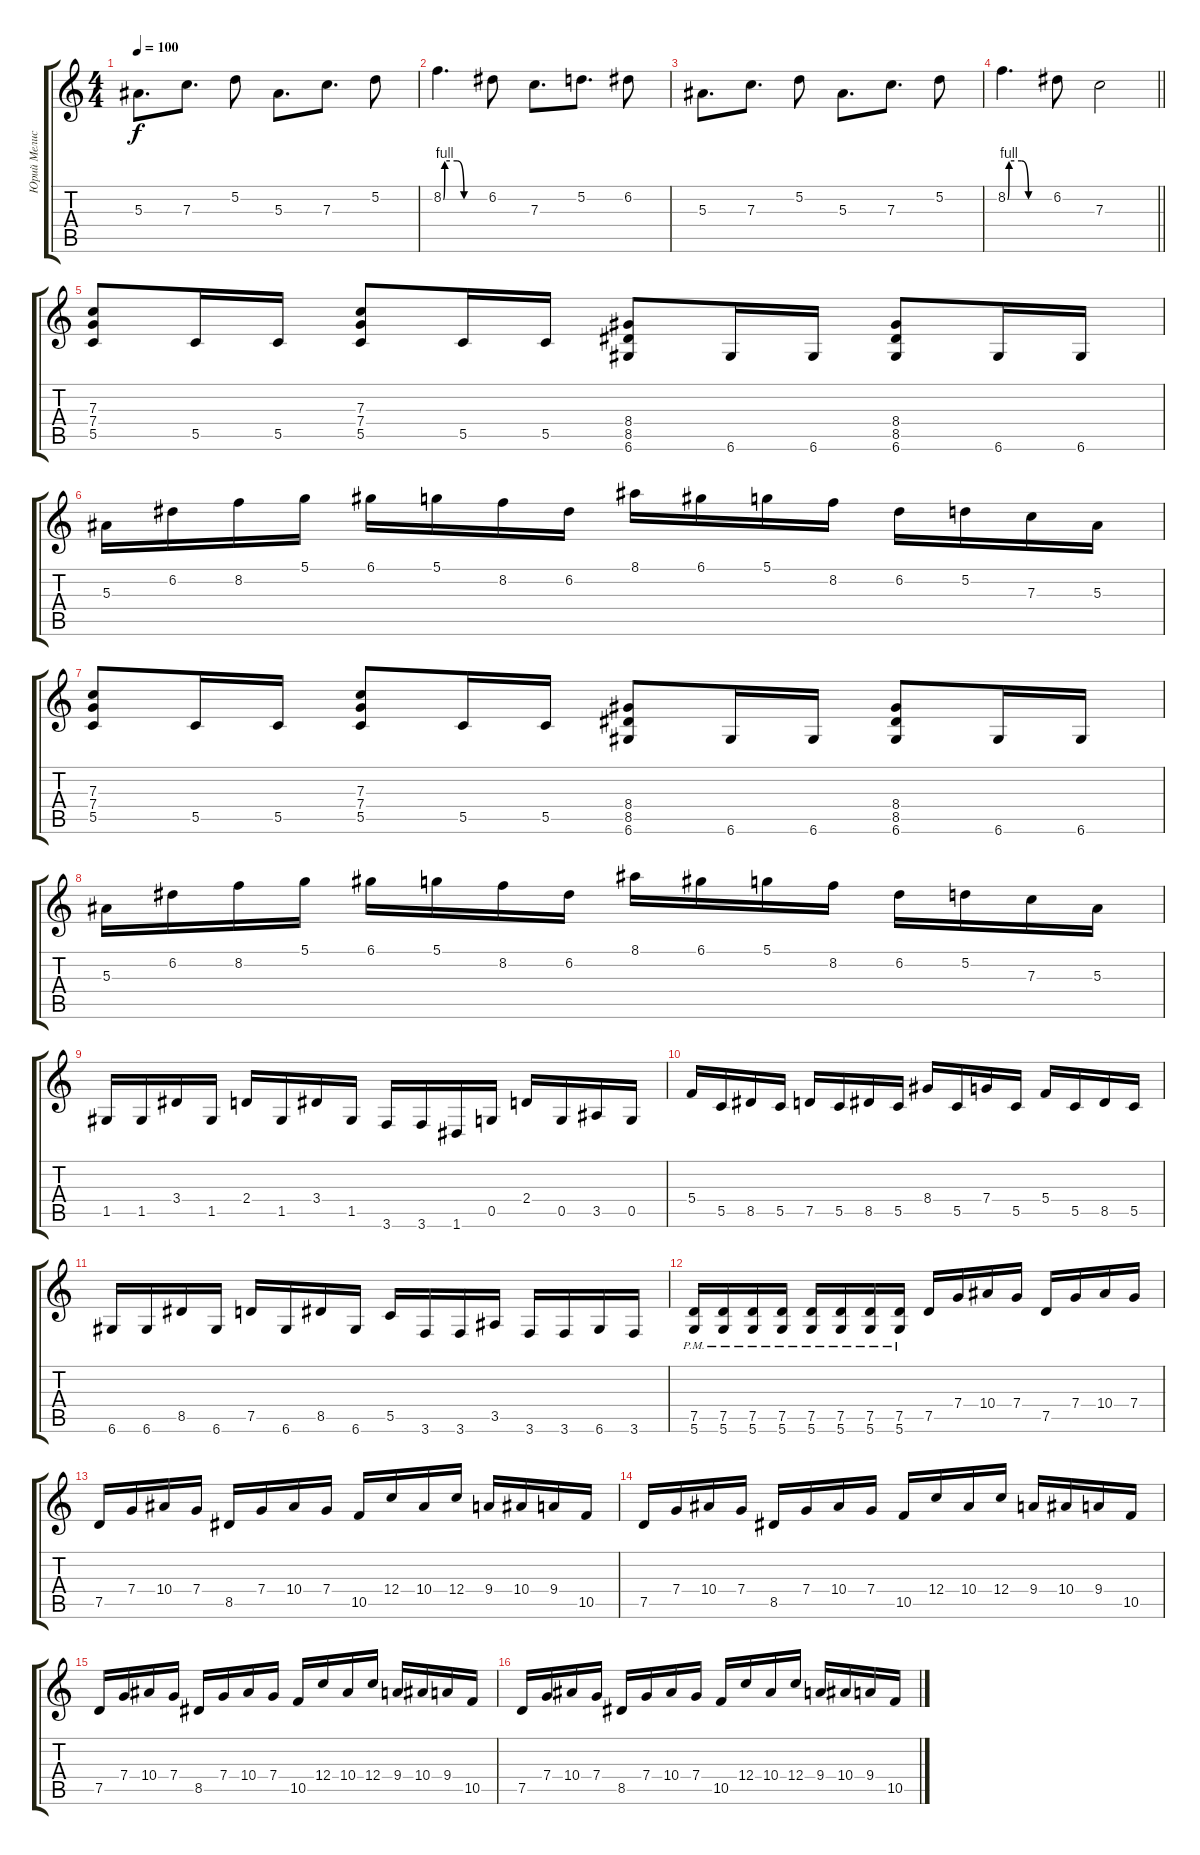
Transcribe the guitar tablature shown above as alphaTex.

\track ("Юрий Мелисов" "Юрий Мелис") {instrument distortionguitar}
\staff {score tabs}
\tuning (D4 A3 F3 C3 G2 D2) {hide}
\ts (4 4)
\tempo 100
\clef g2
\ks c
5.3.8{d dy f} 7.3.8{d} 5.2.8 5.3.8{d} 7.3.8{d} 5.2.8 |
8.2{be (custom 0 0 2 4 20 4 30 0 60 0)}.4{d} 6.2.8 7.3.8{d} 5.2.8{d} 6.2.8 |
5.3.8{d} 7.3.8{d} 5.2.8 5.3.8{d} 7.3.8{d} 5.2.8 |
\barLineRight lightlight
8.2{be (custom 0 0 2 4 20 4 30 0 60 0)}.4{d} 6.2.8 7.3.2 |
(7.3 7.4 5.5).8 5.5.16 5.5.16 (7.3 7.4 5.5).8 5.5.16 5.5.16 (8.4 8.5 6.6).8 6.6.16 6.6.16 (8.4 8.5 6.6).8 6.6.16 6.6.16 |
5.3.16 6.2.16 8.2.16 5.1.16 6.1.16 5.1.16 8.2.16 6.2.16 8.1.16 6.1.16 5.1.16 8.2.16 6.2.16 5.2.16 7.3.16 5.3.16 |
(7.3 7.4 5.5).8 5.5.16 5.5.16 (7.3 7.4 5.5).8 5.5.16 5.5.16 (8.4 8.5 6.6).8 6.6.16 6.6.16 (8.4 8.5 6.6).8 6.6.16 6.6.16 |
5.3.16 6.2.16 8.2.16 5.1.16 6.1.16 5.1.16 8.2.16 6.2.16 8.1.16 6.1.16 5.1.16 8.2.16 6.2.16 5.2.16 7.3.16 5.3.16 |
1.5.16 1.5.16 3.4.16 1.5.16 2.4.16 1.5.16 3.4.16 1.5.16 3.6.16 3.6.16 1.6.16 0.5.16 2.4.16 0.5.16 3.5.16 0.5.16 |
5.4.16 5.5.16 8.5.16 5.5.16 7.5.16 5.5.16 8.5.16 5.5.16 8.4.16 5.5.16 7.4.16 5.5.16 5.4.16 5.5.16 8.5.16 5.5.16 |
6.6.16 6.6.16 8.5.16 6.6.16 7.5.16 6.6.16 8.5.16 6.6.16 5.5.16 3.6.16 3.6.16 3.5.16 3.6.16 3.6.16 6.6.16 3.6.16 |
(7.5{pm} 5.6{pm}).16 (7.5{pm} 5.6{pm}).16 (7.5{pm} 5.6{pm}).16 (7.5{pm} 5.6{pm}).16 (7.5{pm} 5.6{pm}).16 (7.5{pm} 5.6{pm}).16 (7.5{pm} 5.6{pm}).16 (7.5{pm} 5.6{pm}).16 7.5.16 7.4.16 10.4.16 7.4.16 7.5.16 7.4.16 10.4.16 7.4.16 |
7.5.16 7.4.16 10.4.16 7.4.16 8.5.16 7.4.16 10.4.16 7.4.16 10.5.16 12.4.16 10.4.16 12.4.16 9.4.16 10.4.16 9.4.16 10.5.16 |
7.5.16 7.4.16 10.4.16 7.4.16 8.5.16 7.4.16 10.4.16 7.4.16 10.5.16 12.4.16 10.4.16 12.4.16 9.4.16 10.4.16 9.4.16 10.5.16 |
7.5.16 7.4.16 10.4.16 7.4.16 8.5.16 7.4.16 10.4.16 7.4.16 10.5.16 12.4.16 10.4.16 12.4.16 9.4.16 10.4.16 9.4.16 10.5.16 |
7.5.16 7.4.16 10.4.16 7.4.16 8.5.16 7.4.16 10.4.16 7.4.16 10.5.16 12.4.16 10.4.16 12.4.16 9.4.16 10.4.16 9.4.16 10.5.16
